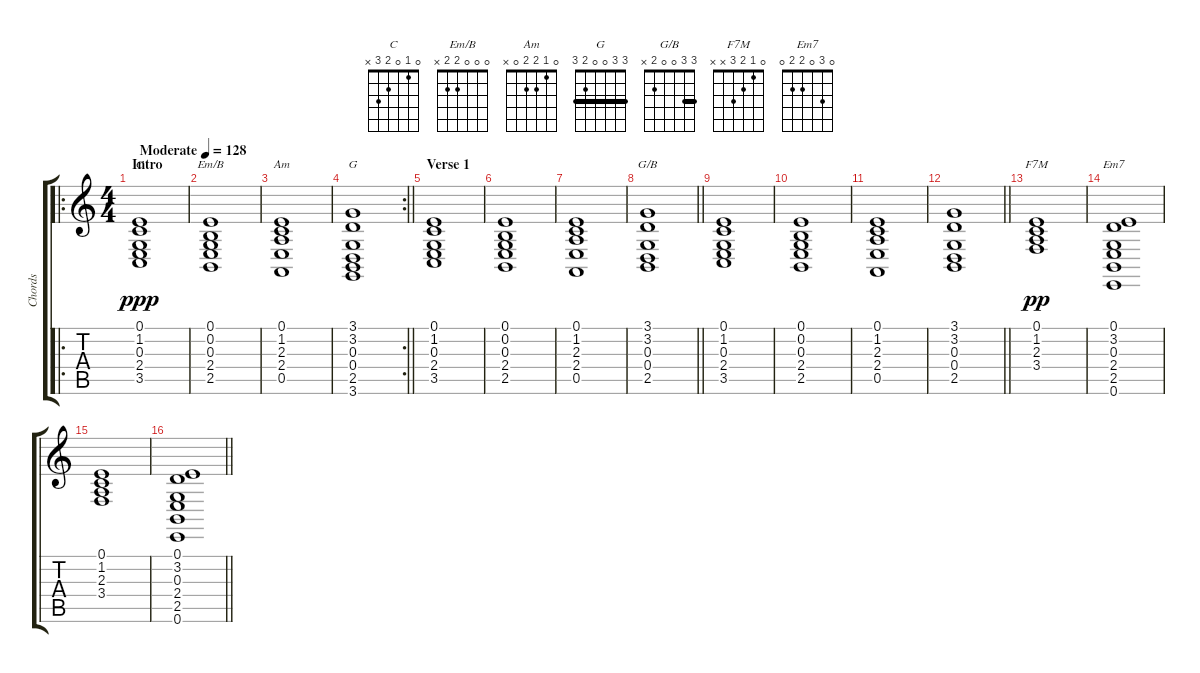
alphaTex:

\track ("Chords" "Chords") {instrument stringensemble1}
\staff {score tabs}
\tuning (E4 B3 G3 D3 A2 E2) {hide}
\chord ("C" 0 1 0 2 3 x)
\chord ("Em/B" 0 0 0 2 2 x)
\chord ("Am" 0 1 2 2 0 x)
\chord ("G" 3 3 0 0 2 3) {barre 3}
\chord ("G/B" 3 3 0 0 2 x) {barre 3}
\chord ("F7M" 0 1 2 3 x x)
\chord ("Em7" 0 3 0 2 2 0)
\ro
\ts (4 4)
\section ("" "Intro")
\tempo (128 "Moderate")
\clef g2
\ks c
(0.1 1.2 0.3 2.4 3.5).1{ch "C" dy ppp instrument stringensemble1} |
(0.1 0.2 0.3 2.4 2.5).1{ch "Em/B"} |
(0.1 1.2 2.3 2.4 0.5).1{ch "Am"} |
\rc 2
\barLineRight lightlight
(3.1 3.2 0.3 0.4 2.5 3.6).1{ch "G"} |
\section ("" "Verse 1")
(0.1 1.2 0.3 2.4 3.5).1 |
(0.1 0.2 0.3 2.4 2.5).1 |
(0.1 1.2 2.3 2.4 0.5).1 |
\barLineRight lightlight
(3.1 3.2 0.3 0.4 2.5).1{ch "G/B"} |
(0.1 1.2 0.3 2.4 3.5).1 |
(0.1 0.2 0.3 2.4 2.5).1 |
(0.1 1.2 2.3 2.4 0.5).1 |
\barLineRight lightlight
(3.1 3.2 0.3 0.4 2.5).1 |
\section ("" "")
(0.1 1.2 2.3 3.4).1{ch "F7M" dy pp} |
(0.1 3.2 0.3 2.4 2.5 0.6).1{ch "Em7"} |
(0.1 1.2 2.3 3.4).1 |
\barLineRight lightlight
(0.1 3.2 0.3 2.4 2.5 0.6).1
